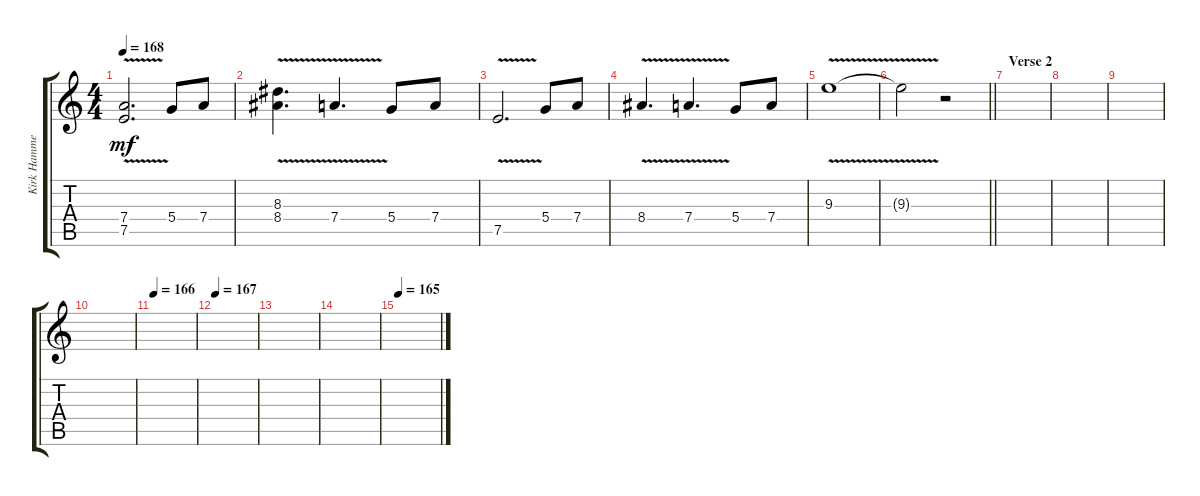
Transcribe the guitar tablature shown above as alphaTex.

\track ("Kirk Hammett" "Kirk Hamme") {instrument distortionguitar}
\staff {score tabs}
\tuning (E4 B3 G3 D3 A2 E2) {hide}
\ts (4 4)
\tempo 168
\clef g2
\ks c
(7.4{v} 7.5{v}).2{d dy mf} 5.4.8 7.4.8 |
(8.3{v} 8.4{v}).4{d} 7.4{v}.4{d} 5.4.8 7.4.8 |
7.5{v}.2{d} 5.4.8 7.4.8 |
8.4{v}.4{d} 7.4{v}.4{d} 5.4.8 7.4.8 |
9.3{v}.1 |
\barLineRight lightlight
9.3{t}.2 r.2 |
\section ("" "Verse 2")
|
|
|
|
\tempo 166
|
\tempo 167
|
|
|
\tempo 165
